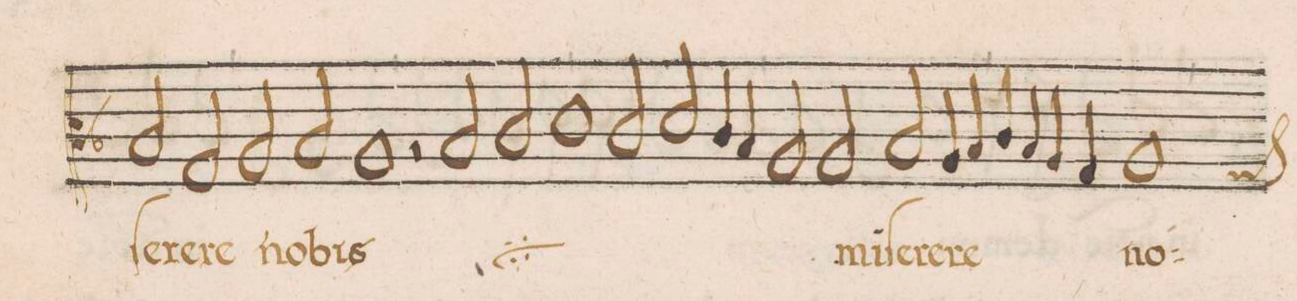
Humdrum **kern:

**kern	**text
*I"TENOR	*
*clefC3	*
*k[b-]	*
*met(C)	*
*M2/1	*
2B-/	-ſe-
2G/	-re-
=21	=21
2A/	-re
2B-/	no-
1A	-bis
=22	=22
2r	.
*	*ij
2B-/	mi-
2c/	-ſe-
1d	-re-
=23	=23
2c/	.
2d/	-re
4c/	no-
4B-/	.
=24	=24
2A/	-bis
*	*Xij
2A/	mi-
2B-/	-ſe-
4A/	-re-
4B-/	.
=25	=25
4c/	.
4B-/	.
4A/	-re
4G/	.
*custos:G	*
1A	no-
=26	=26
*-	*-
